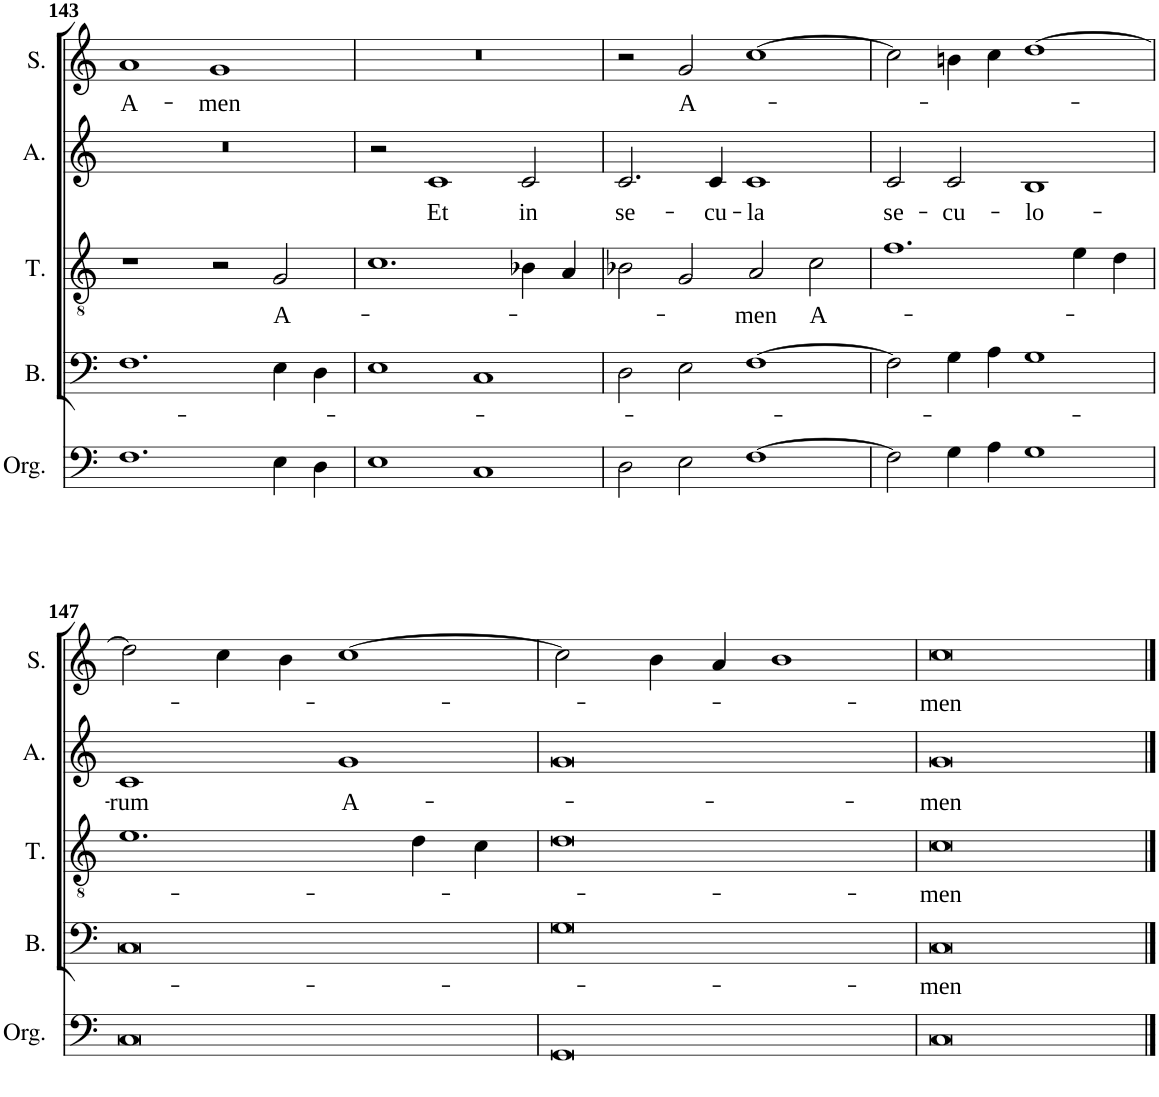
**kern	**kern	**text	**kern	**text	**kern	**text	**kern	**text
*part5	*part4	*part4	*part3	*part3	*part2	*part2	*part1	*part1
*staff5	*staff4	*staff4	*staff3	*staff3	*staff2	*staff2	*staff1	*staff1
*I"Orgue	*I"Basse	*	*I"Ténor	*	*I"Alto	*	*I"Soprano	*
*I'Org.	*I'B.	*	*I'T.	*	*I'A.	*	*I'S.	*
!!LO:PB:g=z
*clefF4	*clefF4	*	*clefGv2	*	*clefG2	*	*clefG2	*
*k[]	*k[]	*	*k[]	*	*k[]	*	*k[]	*
*M4/2	*M4/2	*	*M4/2	*	*M4/2	*	*M4/2	*
=143	=143	=143	=143	=143	=143	=143	=143	=143
!	!	!	!	!	!	!	!	!LO:LY:b
1.F	1.F	.	1r	.	0r	.	1a	A-
!	!	!	!	!	!	!	!	!LO:LY:b
.	.	.	2r	.	.	.	1g	-men
!	!	!	!	!LO:LY:b	!	!	!	!
4E\	4E\	.	2G/	A-	.	.	.	.
4D\	4D\	.	.	.	.	.	.	.
=144	=144	=144	=144	=144	=144	=144	=144	=144
1E	1E	.	1.c	.	2r	.	0r	.
!	!	!	!	!	!	!LO:LY:b	!	!
.	.	.	.	.	1c	Et	.	.
1C	1C	.	.	.	.	.	.	.
!	!	!	!	!	!	!LO:LY:b	!	!
.	.	.	4B-X\	.	2c/	in	.	.
.	.	.	4A/	.	.	.	.	.
=145	=145	=145	=145	=145	=145	=145	=145	=145
!	!	!	!	!	!	!LO:LY:b	!	!
2D\	2D\	.	2B-X\	.	2.c/	se-	2r	.
!	!	!	!	!	!	!	!	!LO:LY:b
2E\	2E\	.	2G/	.	.	.	2g/	A-
!	!	!	!	!	!	!LO:LY:b	!	!
.	.	.	.	.	4c/	-cu-	.	.
!	!	!	!	!LO:LY:b	!	!LO:LY:b	!	!
[1F	[1F	.	2A/	-men	1c	-la	[1cc	.
!	!	!	!	!LO:LY:b	!	!	!	!
.	.	.	2c\	A-	.	.	.	.
=146	=146	=146	=146	=146	=146	=146	=146	=146
!	!	!	!	!	!	!LO:LY:b	!	!
2F\]	2F\]	.	1.f	.	2c/	se-	2cc\]	.
!	!	!	!	!	!	!LO:LY:b	!	!
4G\	4G\	.	.	.	2c/	-cu-	4bn\	.
4A\	4A\	.	.	.	.	.	4cc\	.
!	!	!	!	!	!	!LO:LY:b	!	!
1G	1G	.	.	.	1B	-lo-	[1dd	.
.	.	.	4e\	.	.	.	.	.
.	.	.	4d\	.	.	.	.	.
!!LO:LB:g=z
=147	=147	=147	=147	=147	=147	=147	=147	=147
!	!	!	!	!	!	!LO:LY:b	!	!
0C	0C	.	1.e	.	1c	-rum	2dd\]	.
.	.	.	.	.	.	.	4cc\	.
.	.	.	.	.	.	.	4b\	.
!	!	!	!	!	!	!LO:LY:b	!	!
.	.	.	.	.	1g	A-	[1cc	.
.	.	.	4d\	.	.	.	.	.
.	.	.	4c\	.	.	.	.	.
=148	=148	=148	=148	=148	=148	=148	=148	=148
0GG	0G	.	0d	.	0g	.	2cc\]	.
.	.	.	.	.	.	.	4b\	.
.	.	.	.	.	.	.	4a/	.
.	.	.	.	.	.	.	1b	.
=149	=149	=149	=149	=149	=149	=149	=149	=149
!	!	!LO:LY:b	!	!LO:LY:b	!	!LO:LY:b	!	!LO:LY:b
0C	0C	-men	0c	-men	0g	-men	0cc	-men
==	==	==	==	==	==	==	==	==
*-	*-	*-	*-	*-	*-	*-	*-	*-
